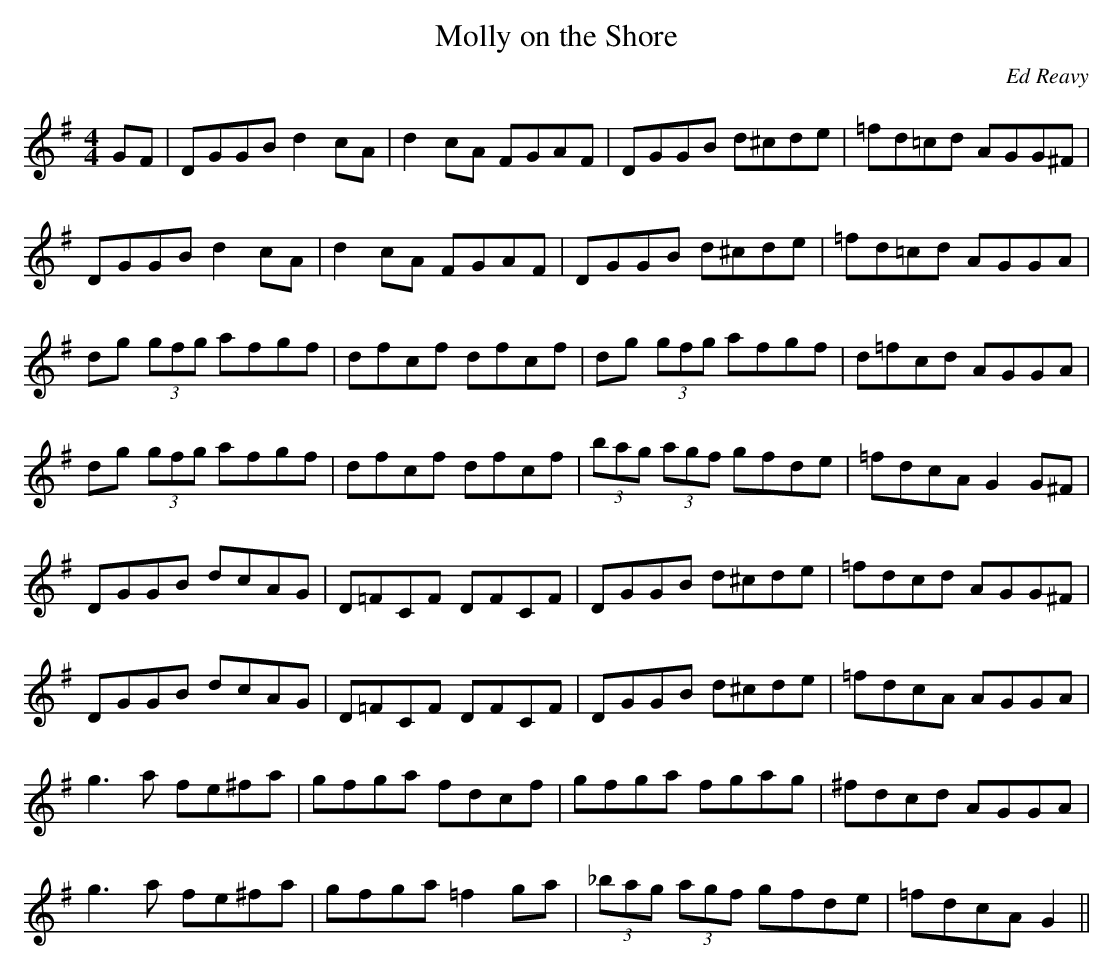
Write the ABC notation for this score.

X:1
T:Molly on the Shore
C:Ed Reavy
M:4/4
L:1/8
K:G
GF|DGGB d2 cA|d2 cA FGAF|DGGB d^cde|=fd=cd AGG^F|
DGGB d2 cA|d2 cA FGAF|DGGB d^cde|=fd=cd AGGA|
dg (3gfg afgf|dfcf dfcf|dg (3gfg afgf|d=fcd AGGA|
dg (3gfg afgf|dfcf dfcf|(3bag (3agf gfde|=fdcA G2 G^F|
DGGB dcAG|D=FCF DFCF|DGGB d^cde|=fdcd AGG^F|
DGGB dcAG|D=FCF DFCF|DGGB d^cde|=fdcA AGGA|
g3 a fe^fa|gfga fdcf|gfga fgag|^fdcd AGGA|
g3 a fe^fa|gfga =f2 ga|(3_bag (3agf gfde|=fdcA G2||
